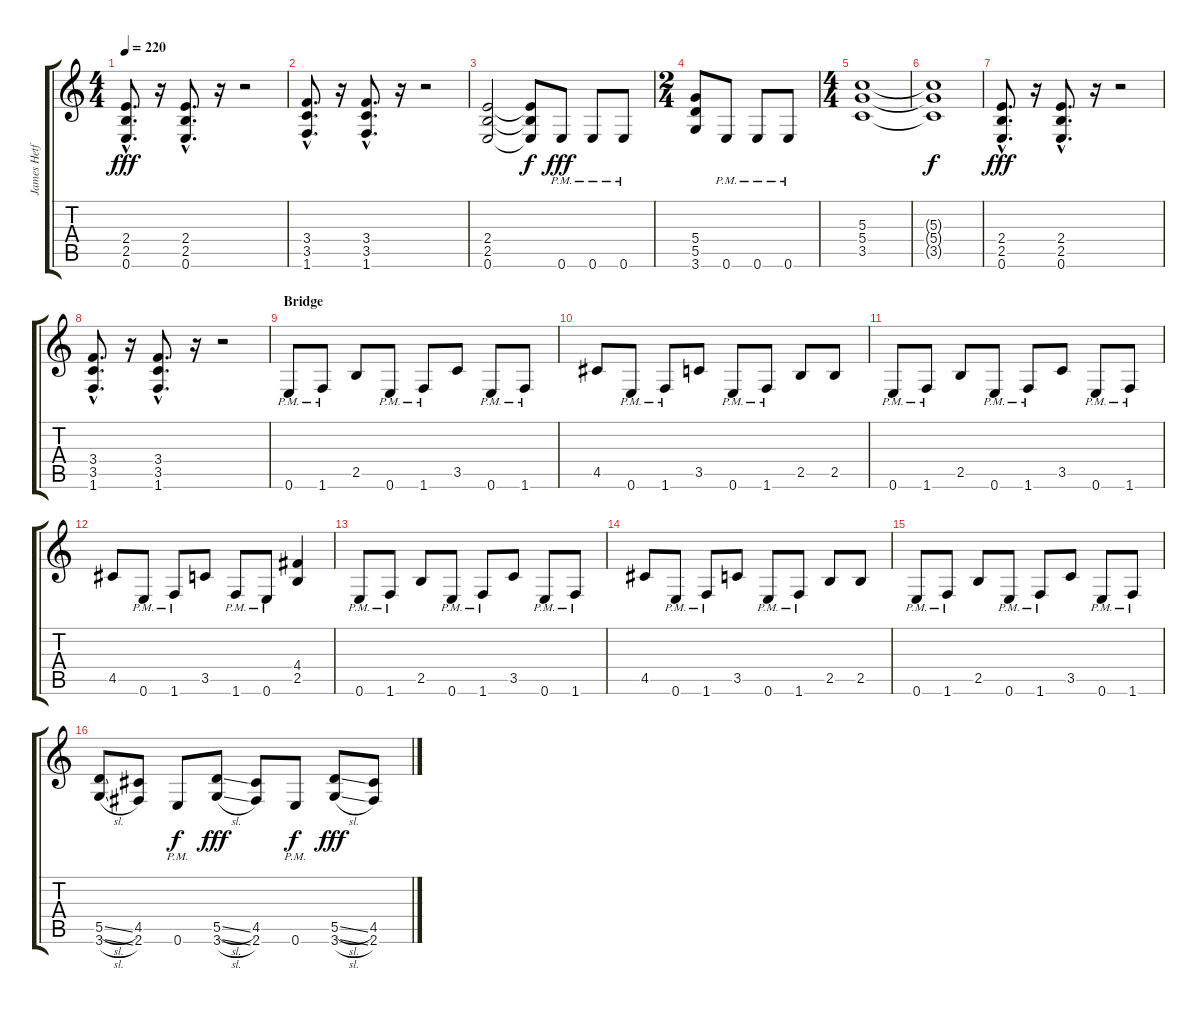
\track ("James Hetfield" "James Hetf") {instrument distortionguitar}
\staff {score tabs}
\tuning (E4 B3 G3 D3 A2 E2) {hide}
\ts (4 4)
\tempo 220
\clef g2
\ks c
(2.4{hac} 2.5{hac} 0.6{hac}).8{d dy fff} r.16 (2.4{hac} 2.5{hac} 0.6{hac}).8{d} r.16 r.2 |
(3.4{hac} 3.5{hac} 1.6{hac}).8{d} r.16 (3.4{hac} 3.5{hac} 1.6{hac}).8{d} r.16 r.2 |
(2.4 2.5 0.6).2 (2.4{t} 2.5{t} 0.6{t}).8{dy f} 0.6{pm}.8{dy fff} 0.6{pm}.8 0.6{pm}.8 |
\ts (2 4)
(5.4 5.5 3.6).8 0.6{pm}.8 0.6{pm}.8 0.6{pm}.8 |
\ts (4 4)
(5.3 5.4 3.5).1 |
(5.3{t} 5.4{t} 3.5{t}).1{dy f} |
(2.4{hac} 2.5{hac} 0.6{hac}).8{d dy fff} r.16 (2.4{hac} 2.5{hac} 0.6{hac}).8{d} r.16 r.2 |
(3.4{hac} 3.5{hac} 1.6{hac}).8{d} r.16 (3.4{hac} 3.5{hac} 1.6{hac}).8{d} r.16 r.2 |
\section ("" "Bridge")
0.6{pm}.8 1.6{pm}.8 2.5.8 0.6{pm}.8 1.6{pm}.8 3.5.8 0.6{pm}.8 1.6{pm}.8 |
4.5.8 0.6{pm}.8 1.6{pm}.8 3.5.8 0.6{pm}.8 1.6{pm}.8 2.5.8 2.5.8 |
0.6{pm}.8 1.6{pm}.8 2.5.8 0.6{pm}.8 1.6{pm}.8 3.5.8 0.6{pm}.8 1.6{pm}.8 |
4.5.8 0.6{pm}.8 1.6{pm}.8 3.5.8 1.6{pm}.8 0.6{pm}.8 (4.4 2.5).4 |
0.6{pm}.8 1.6{pm}.8 2.5.8 0.6{pm}.8 1.6{pm}.8 3.5.8 0.6{pm}.8 1.6{pm}.8 |
4.5.8 0.6{pm}.8 1.6{pm}.8 3.5.8 0.6{pm}.8 1.6{pm}.8 2.5.8 2.5.8 |
0.6{pm}.8 1.6{pm}.8 2.5.8 0.6{pm}.8 1.6{pm}.8 3.5.8 0.6{pm}.8 1.6{pm}.8 |
(5.5{sl} 3.6{sl}).8 (4.5 2.6).8 0.6{pm}.8{dy f} (5.5{sl} 3.6{sl}).8{dy fff} (4.5 2.6).8 0.6{pm}.8{dy f} (5.5{sl} 3.6{sl}).8{dy fff} (4.5 2.6).8
